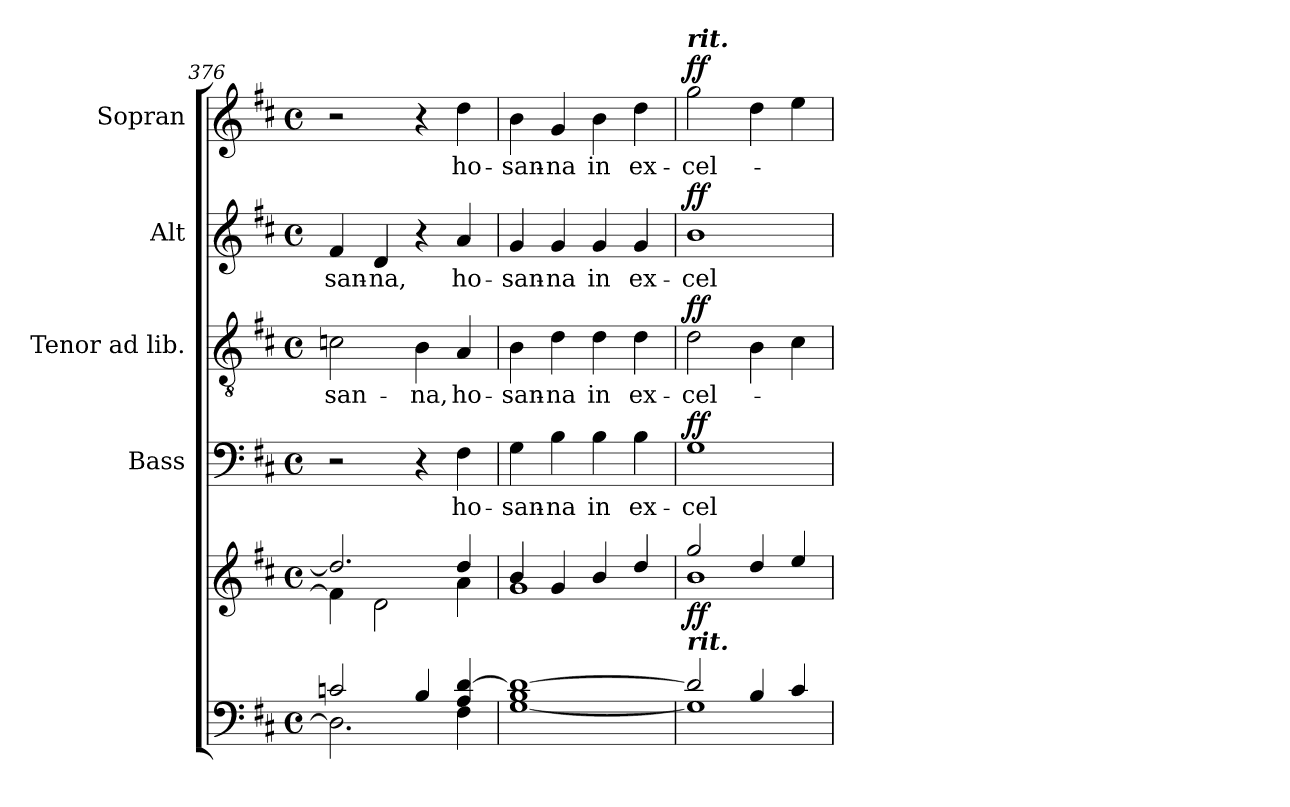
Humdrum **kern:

**kern	**kern	**dynam	**kern	**text	**dynam	**kern	**text	**dynam	**kern	**text	**dynam	**kern	**text	**dynam
*part5	*part5	*part5	*part4	*part4	*part4	*part3	*part3	*part3	*part2	*part2	*part2	*part1	*part1	*part1
*staff6	*staff5	*staff5/6	*staff4	*staff4	*staff4	*staff3	*staff3	*staff3	*staff2	*staff2	*staff2	*staff1	*staff1	*staff1
*	*	*	*I"Bass	*	*	*I"Tenor ad lib.	*	*	*I"Alt	*	*	*I"Sopran	*	*
*	*	*	*I'B.	*	*	*I'T.	*	*	*I'A.	*	*	*I'S.	*	*
*clefF4	*clefG2	*	*clefF4	*	*	*clefGv2	*	*	*clefG2	*	*	*clefG2	*	*
*k[f#c#]	*k[f#c#]	*	*k[f#c#]	*	*	*k[f#c#]	*	*	*k[f#c#]	*	*	*k[f#c#]	*	*
*D:	*D:	*	*D:	*	*	*D:	*	*	*D:	*	*	*D:	*	*
*M4/4	*M4/4	*	*M4/4	*	*	*M4/4	*	*	*M4/4	*	*	*M4/4	*	*
*met(c)	*met(c)	*	*met(c)	*	*	*met(c)	*	*	*met(c)	*	*	*met(c)	*	*
=376	=376	=376	=376	=376	=376	=376	=376	=376	=376	=376	=376	=376	=376	=376
*^	*^	*	*	*	*	*	*	*	*	*	*	*	*	*
!	!	!	!	!	!	!	!	!	!LO:LY:b	!	!	!LO:LY:b	!	!	!	!
2cn/	2.D\]	2.dd/]	4f#\]	.	2r	.	.	2cn\	-san-	.	4f#/	-san-	.	2r	.	.
!	!	!	!	!	!	!	!	!	!	!	!	!LO:LY:b	!	!	!	!
.	.	.	2d\	.	.	.	.	.	.	.	4d/	-na,	.	.	.	.
!	!	!	!	!	!	!	!	!	!LO:LY:b	!	!	!	!	!	!	!
4B/	.	.	.	.	4r	.	.	4B\	-na,	.	4r	.	.	4r	.	.
!	!	!	!	!	!	!LO:LY:b	!	!	!LO:LY:b	!	!	!LO:LY:b	!	!	!LO:LY:b	!
4A/ [>4d/	4F#\	4dd/	4a\	.	4F#\	ho-	.	4A/	ho-	.	4a/	ho-	.	4dd\	ho-	.
=377	=377	=377	=377	=377	=377	=377	=377	=377	=377	=377	=377	=377	=377	=377	=377	=377
!	!	!	!	!	!	!LO:LY:b	!	!	!LO:LY:b	!	!	!LO:LY:b	!	!	!LO:LY:b	!
1B 1d_	[<1G	4b/	1g	.	4G\	-san-	.	4B\	-san-	.	4g/	-san-	.	4b\	-san-	.
!	!	!	!	!	!	!LO:LY:b	!	!	!LO:LY:b	!	!	!LO:LY:b	!	!	!LO:LY:b	!
.	.	4g/	.	.	4B\	-na	.	4d\	-na	.	4g/	-na	.	4g/	-na	.
!	!	!	!	!	!	!LO:LY:b	!	!	!LO:LY:b	!	!	!LO:LY:b	!	!	!LO:LY:b	!
.	.	4b/	.	.	4B\	in	.	4d\	in	.	4g/	in	.	4b\	in	.
!	!	!	!	!	!	!LO:LY:b	!	!	!LO:LY:b	!	!	!LO:LY:b	!	!	!LO:LY:b	!
.	.	4dd/	.	.	4B\	ex-	.	4d\	ex-	.	4g/	ex-	.	4dd\	ex-	.
=378	=378	=378	=378	=378	=378	=378	=378	=378	=378	=378	=378	=378	=378	=378	=378	=378
!	!	!	!	!	!	!	!	!	!	!	!	!	!	!LO:TX:a:Bi:t=rit.	!	!
!	!	!LO:TX:b:Bi:t=rit.	!	!	!	!	!	!	!	!	!	!	!	!	!	!
!	!	!	!	!LO:DY:b	!	!LO:LY:b	!LO:DY:a	!	!LO:LY:b	!LO:DY:a	!	!LO:LY:b	!LO:DY:a	!	!LO:LY:b	!LO:DY:a
2d/]	1G]	2gg/	1b	ff	1G	-cel-	ff	2d\	-cel-	ff	1b	-cel-	ff	2gg\	-cel-	ff
4B/	.	4dd/	.	.	.	.	.	4B\	.	.	.	.	.	4dd\	.	.
4c#/	.	4ee/	.	.	.	.	.	4c#\	.	.	.	.	.	4ee\	.	.
*v	*v	*	*	*	*	*	*	*	*	*	*	*	*	*	*	*
*	*v	*v	*	*	*	*	*	*	*	*	*	*	*	*	*
=	=	=	=	=	=	=	=	=	=	=	=	=	=	=
*-	*-	*-	*-	*-	*-	*-	*-	*-	*-	*-	*-	*-	*-	*-
